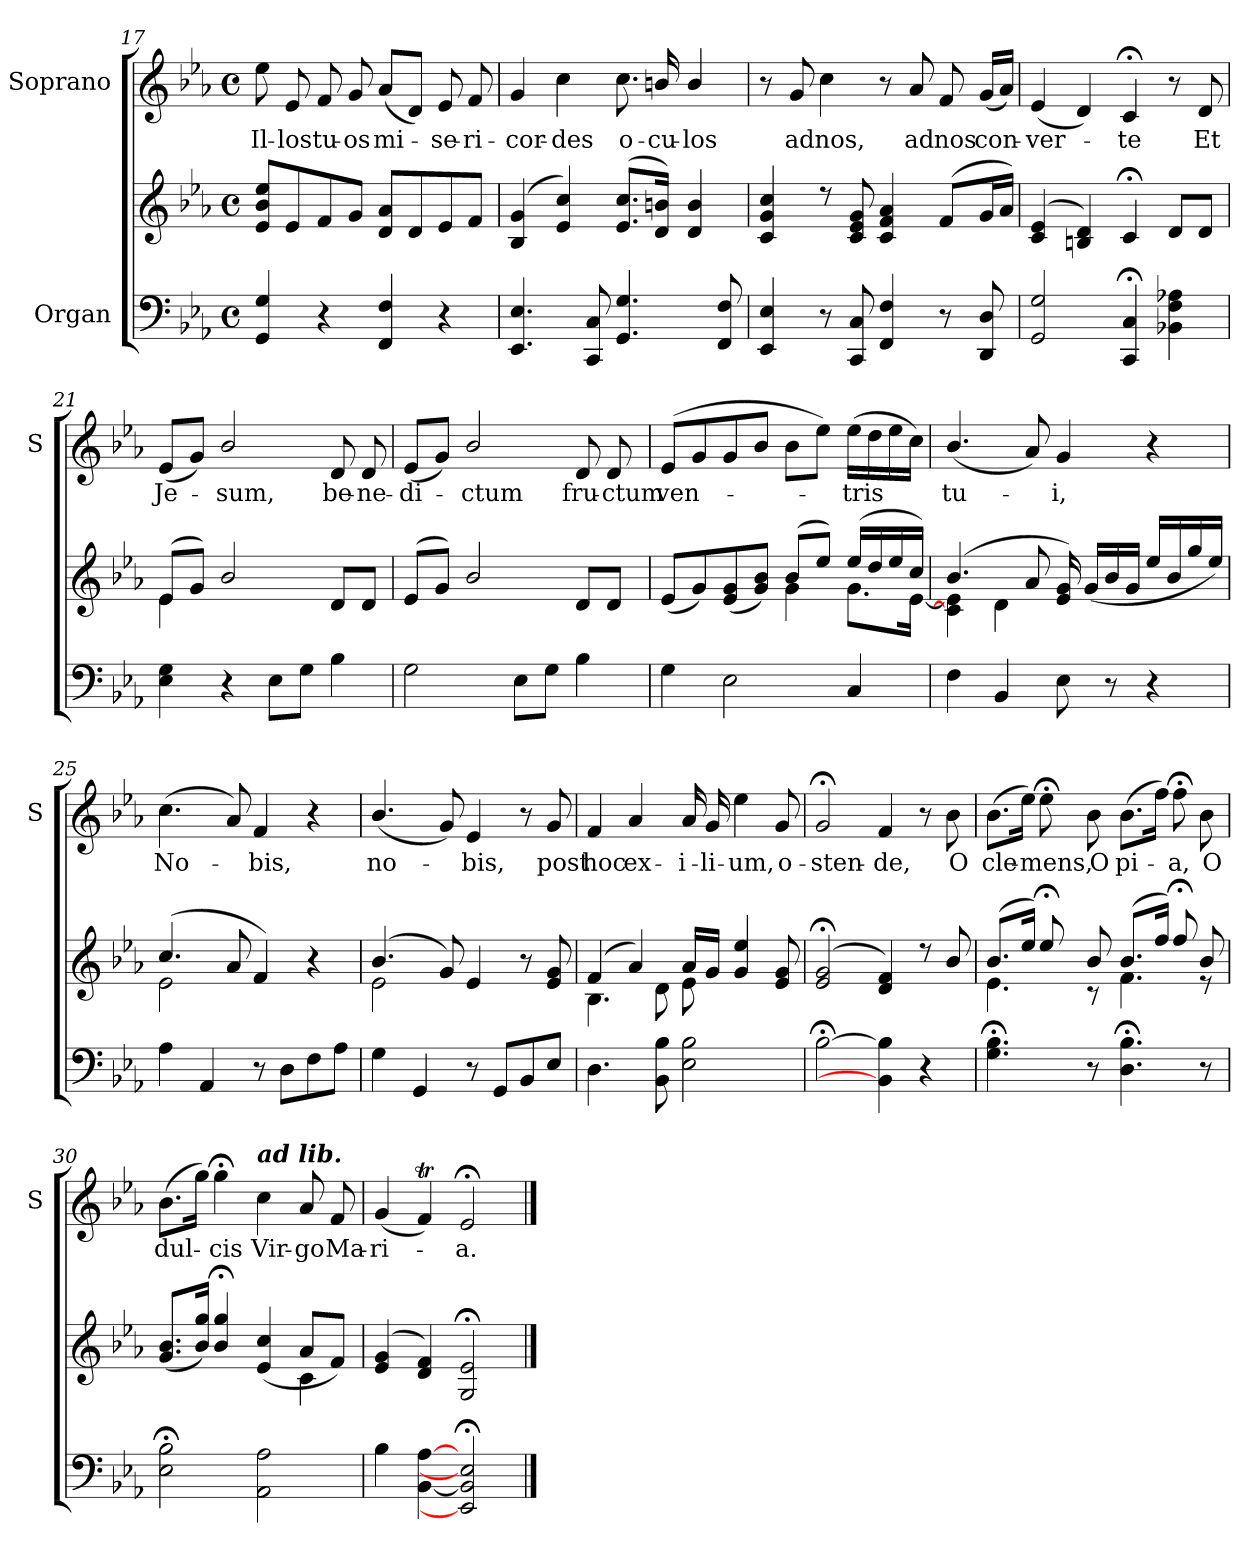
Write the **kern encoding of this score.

**kern	**kern	**kern	**text
*part2	*part2	*part1	*part1
*staff3	*staff2	*staff1	*staff1
*I"Organ	*	*I"Soprano	*
*	*	*I'S	*
*clefF4	*clefG2	*clefG2	*
*k[b-e-a-]	*k[b-e-a-]	*k[b-e-a-]	*
*E-:	*E-:	*E-:	*
*M4/4	*M4/4	*M4/4	*
*met(c)	*met(c)	*met(c)	*
=17	=17	=17	=17
*	*^	*	*
!	!	!	!	!LO:LY:b
4GG 4G	8e-/ 8b-/ 8ee-/L	1ryy	8ee-	Il-
!	!	!	!	!LO:LY:b
.	8e-/	.	8e-	-los
!	!	!	!	!LO:LY:b
4r	8f/	.	8f	tu-
!	!	!	!	!LO:LY:b
.	8g/J	.	8g	-os
!	!	!	!	!LO:LY:b
4FF 4F	8d/ 8a-/L	.	(8a-L	mi-
.	8d/	.	8dJ)	.
!	!	!	!	!LO:LY:b
4r	8e-/	.	8e-	se-
!	!	!	!	!LO:LY:b
.	8f/J	.	8f	-ri-
=18	=18	=18	=18	=18
!	!	!	!	!LO:LY:b
4.EE- 4.E-	(>4B-/ 4g/	1ryy	4g	-cor-
!	!	!	!	!LO:LY:b
.	4e-/ 4cc/)	.	4cc	-des
8CC 8C	.	.	.	.
!	!	!	!	!LO:LY:b
4.GG 4.G	(>8.e-/ 8.cc/L	.	8.cc	o-
!	!	!	!	!LO:LY:b
.	16d/ 16bn/J)	.	16bn/	-cu-
!	!	!	!	!LO:LY:b
.	4d/ 4b/	.	4b/	-los
8FF 8F	.	.	.	.
=19	=19	=19	=19	=19
4EE- 4E-	4c/ 4g/ 4cc/	1ryy	8r	.
!	!	!	!	!LO:LY:b
.	.	.	8g	ad
!	!	!	!	!LO:LY:b
8r	8r	.	4cc	nos,
8CC 8C	8c/ 8e-/ 8g/	.	.	.
4FF 4F	4c/ 4f/ 4a-/	.	8r	.
!	!	!	!	!LO:LY:b
.	.	.	8a-	ad
!	!	!	!	!LO:LY:b
8r	(>8f/L	.	8f	nos
!	!	!	!	!LO:LY:b
8DD 8D	16g/L	.	(<16gLL	con-
.	16a-/JJ)	.	16a-JJ)	.
!!LO:LB:g=z
=20	=20	=20	=20	=20
!	!	!	!	!LO:LY:b
2GG 2G	(>4c/ 4e-/	1ryy	(<4e-	ver-
.	4Bn/ 4d/)	.	4d)	.
!	!	!	!	!LO:LY:b
4CC; 4C;	4c;</	.	4c;<	te
4BB-X 4F 4A-X	8d/L	.	8r	.
!	!	!	!	!LO:LY:b
.	8d/J	.	8d	Et
=21	=21	=21	=21	=21
!	!	!	!	!LO:LY:b
4E- 4G	(>8e-/L	4e-\	(<8e-L	Je-
.	8g/J)	.	8gJ)	.
!	!	!	!	!LO:LY:b
4r	2b-/	2ryy	2b-/	sum,
8E-L	.	.	.	.
8GJ	.	.	.	.
!	!	!	!	!LO:LY:b
4B-	8d/L	8ryy	8d	be-
!	!	!	!	!LO:LY:b
.	8d/J	8ryy	8d	-ne-
=22	=22	=22	=22	=22
!	!	!	!	!LO:LY:b
2G	(>8e-/L	1ryy	(<8e-L	-di-
.	8g/J)	.	8gJ)	.
!	!	!	!	!LO:LY:b
.	2b-/	.	2b-/	ctum
8E-L	.	.	.	.
8GJ	.	.	.	.
!	!	!	!	!LO:LY:b
4B-	8d/L	.	8d	fru-
!	!	!	!	!LO:LY:b
.	8d/J	.	8d	-ctum
=23	=23	=23	=23	=23
!	!	!	!	!LO:LY:b
4G	(>8e-/L	2ryy	(>8e-L	ven-
.	8g/)	.	8g	.
2E-	(>8e-/ 8g/	.	8g	.
.	8g/ 8b-/J)	.	8b-J	.
.	(>8b-/L	4g\	8b-L	.
.	8ee-/J)	.	8ee-J)	.
!	!	!	!	!LO:LY:b
4C	(>16ee-/LL	8.g\L	(>16ee-LL	tris
.	16dd/	.	16dd	.
.	16ee-/	.	16ee-	.
.	16cc/JJ)	[16e-\J	16ccJJ)	.
!!LO:LB:g=z
=24	=24	=24	=24	=24
!	!	!	!	!LO:LY:b
4F	(>4.b-/	4c\] 4e-\]	(<4.b-/	tu-
4BB-	.	4d\	.	.
.	8a-/	.	8a-)	.
!	!	!	!	!LO:LY:b
8E-	16e-/ 16g/)	2ryy	4g	i,
.	(>16g/LL	.	.	.
8r	16b-/	.	.	.
.	16g/JJ	.	.	.
4r	16ee-/LL	.	4r	.
.	16b-/	.	.	.
.	16gg/	.	.	.
.	16ee-/JJ)	.	.	.
=25	=25	=25	=25	=25
!	!	!	!	!LO:LY:b
4A-	(>4.cc/	2e-\	(<4.cc	No-
4AA-	.	.	.	.
.	8a-/	.	8a-)	.
!	!	!	!	!LO:LY:b
8r	4f/)	2ryy	4f	bis,
8DL	.	.	.	.
8F	4r	.	4r	.
8A-J	.	.	.	.
=26	=26	=26	=26	=26
!	!	!	!	!LO:LY:b
4G	(>4.b-/	2e-\	(<4.b-/	no-
4GG	.	.	.	.
.	8g/)	.	8g)	.
!	!	!	!	!LO:LY:b
8r	4e-/	2ryy	4e-	bis,
8GGL	.	.	.	.
8BB-	8r	.	8r	.
!	!	!	!	!LO:LY:b
8E-J	8e-/ 8g/	.	8g	post
=27	=27	=27	=27	=27
!	!	!	!	!LO:LY:b
4.D	(>4f/	4.B-\	4f	hoc
!	!	!	!	!LO:LY:b
.	4a-/)	.	4a-	ex-
8BB- 8B-	.	8d\	.	.
!	!	!	!	!LO:LY:b
2E- 2B-	16a-/LL	8e-\	16a-	-i-
!	!	!	!	!LO:LY:b
.	16g/JJ	.	16g	-li-
!	!	!	!	!LO:LY:b
.	4g/ 4ee-/	4.ryy	4ee-	-um,
!	!	!	!	!LO:LY:b
.	8e-/ 8g/	.	8g	o-
!!LO:LB:g=z
=28	=28	=28	=28	=28
!	!	!	!	!LO:LY:b
[2B-;	(>2e-/;< 2g/;<	1ryy	2g;<	-sten-
!	!	!	!	!LO:LY:b
4BB-] 4B-]	4d/ 4f/)	.	4f	-de,
4r	8r	.	8r	.
!	!	!	!	!LO:LY:b
.	8b-/	.	8b-	O
=29	=29	=29	=29	=29
!	!	!	!	!LO:LY:b
4.G; 4.B-;	(>8.b-/L	4.e-\	(>8.b-L	cle-
.	16ee-/J)	.	16ee-J)	.
!	!	!	!	!LO:LY:b
.	8ee-;</	.	8ee-;<	mens,
!	!	!	!	!LO:LY:b
8r	8b-/	8r	8b-	O
!	!	!	!	!LO:LY:b
4.D; 4.B-;	(>8.b-/L	4.f\	(>8.b-L	pi-
.	16ff/J)	.	16ffJ)	.
!	!	!	!	!LO:LY:b
.	8ff;</	.	8ff;<	a,
!	!	!	!	!LO:LY:b
8r	8b-/	8r	8b-	O
=30	=30	=30	=30	=30
!	!	!	!	!LO:LY:b
2E-; 2B-;	(>8.g/ 8.b-/L	2ryy	(>8.b-L	dul-
.	16b-/ 16gg/J)	.	16ggJ)	.
!	!	!	!	!LO:LY:b
.	4b-/;< 4gg/;<	.	4gg;<	cis
!	!	!	!LO:TX:a:Bi:t=ad lib.	!
!	!	!	!	!LO:LY:b
2AA- 2A-	(>4e-/ 4cc/	4ryy	4cc	Vir-
!	!	!	!	!LO:LY:b
.	8a-/L	4c\	8a-	-go
!	!	!	!	!LO:LY:b
.	8f/J)	.	8f	Ma-
=31	=31	=31	=31	=31
!	!	!	!	!LO:LY:b
4B-	(>4e-/ 4g/	1ryy	(<4g	-ri-
[4BB- [4A-	4d/ 4f/)	.	4fT)	.
!	!	!	!	!LO:LY:b
2EE-]; 2BB-]; 2E-];	2G/;< 2e-/;<	.	2e-;<	a.
*	*v	*v	*	*
==	==	==	==
*-	*-	*-	*-
